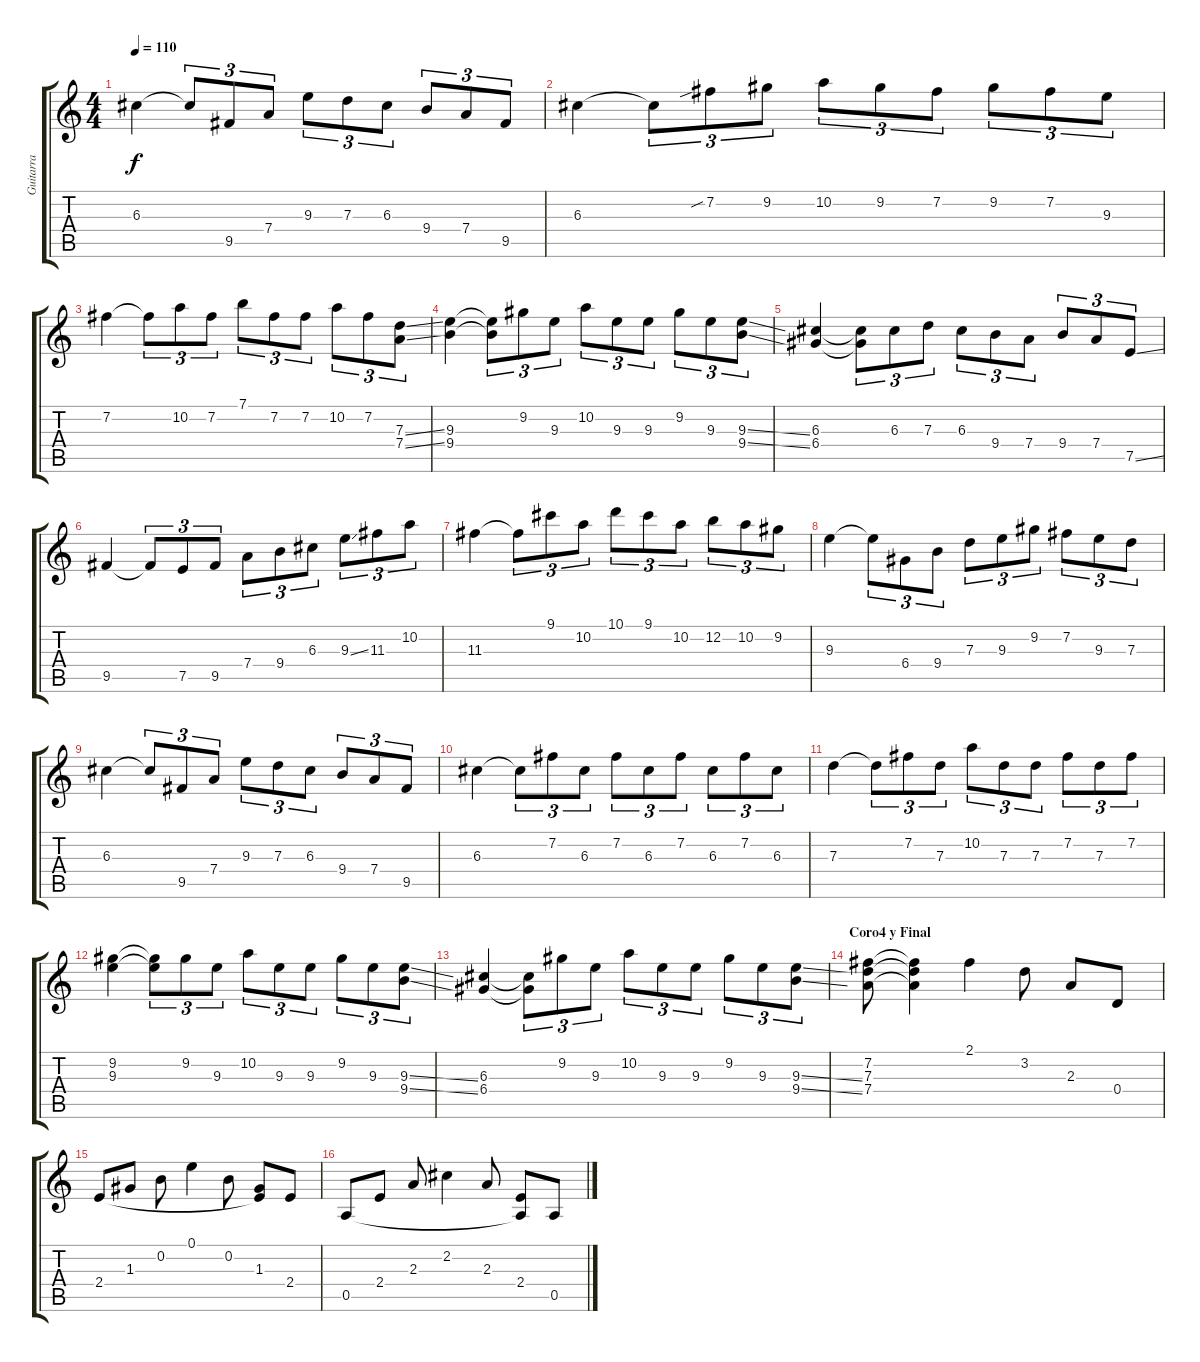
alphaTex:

\track ("Guitarra" "Guitarra") {instrument acousticguitarsteel}
\staff {score tabs}
\tuning (E4 B3 G3 D3 A2 E2) {hide}
\ts (4 4)
\tempo 110
\clef g2
\ks c
6.3.4{dy f} 6.3{t}.8{tu (3 2)} 9.5.8{tu (3 2)} 7.4.8{tu (3 2)} 9.3.8{tu (3 2)} 7.3.8{tu (3 2)} 6.3.8{tu (3 2)} 9.4.8{tu (3 2)} 7.4.8{tu (3 2)} 9.5.8{tu (3 2)} |
6.3.4 6.3{t}.8{tu (3 2)} 7.2{sib}.8{tu (3 2)} 9.2.8{tu (3 2)} 10.2.8{tu (3 2)} 9.2.8{tu (3 2)} 7.2.8{tu (3 2)} 9.2.8{tu (3 2)} 7.2.8{tu (3 2)} 9.3.8{tu (3 2)} |
7.2.4 7.2{t}.8{tu (3 2)} 10.2.8{tu (3 2)} 7.2.8{tu (3 2)} 7.1.8{tu (3 2)} 7.2.8{tu (3 2)} 7.2.8{tu (3 2)} 10.2.8{tu (3 2)} 7.2.8{tu (3 2)} (7.3{ss} 7.4{ss}).8{tu (3 2)} |
(9.3 9.4).4 (9.3{t} 9.4{t}).8{tu (3 2)} 9.2.8{tu (3 2)} 9.3.8{tu (3 2)} 10.2.8{tu (3 2)} 9.3.8{tu (3 2)} 9.3.8{tu (3 2)} 9.2.8{tu (3 2)} 9.3.8{tu (3 2)} (9.3{ss} 9.4{ss}).8{tu (3 2)} |
(6.3 6.4).4 (6.3{t} 6.4{t}).8{tu (3 2)} 6.3.8{tu (3 2)} 7.3.8{tu (3 2)} 6.3.8{tu (3 2)} 9.4.8{tu (3 2)} 7.4.8{tu (3 2)} 9.4.8{tu (3 2)} 7.4.8{tu (3 2)} 7.5{ss}.8{tu (3 2)} |
9.5.4 9.5{t}.8{tu (3 2)} 7.5.8{tu (3 2)} 9.5.8{tu (3 2)} 7.4.8{tu (3 2)} 9.4.8{tu (3 2)} 6.3.8{tu (3 2)} 9.3{ss}.8{tu (3 2)} 11.3.8{tu (3 2)} 10.2.8{tu (3 2)} |
11.3.4 11.3{t}.8{tu (3 2)} 9.1.8{tu (3 2)} 10.2.8{tu (3 2)} 10.1.8{tu (3 2)} 9.1.8{tu (3 2)} 10.2.8{tu (3 2)} 12.2.8{tu (3 2)} 10.2.8{tu (3 2)} 9.2.8{tu (3 2)} |
9.3.4 9.3{t}.8{tu (3 2)} 6.4.8{tu (3 2)} 9.4.8{tu (3 2)} 7.3.8{tu (3 2)} 9.3.8{tu (3 2)} 9.2.8{tu (3 2)} 7.2.8{tu (3 2)} 9.3.8{tu (3 2)} 7.3.8{tu (3 2)} |
6.3.4 6.3{t}.8{tu (3 2)} 9.5.8{tu (3 2)} 7.4.8{tu (3 2)} 9.3.8{tu (3 2)} 7.3.8{tu (3 2)} 6.3.8{tu (3 2)} 9.4.8{tu (3 2)} 7.4.8{tu (3 2)} 9.5.8{tu (3 2)} |
6.3.4 6.3{t}.8{tu (3 2)} 7.2.8{tu (3 2)} 6.3.8{tu (3 2)} 7.2.8{tu (3 2)} 6.3.8{tu (3 2)} 7.2.8{tu (3 2)} 6.3.8{tu (3 2)} 7.2.8{tu (3 2)} 6.3.8{tu (3 2)} |
7.3.4 7.3{t}.8{tu (3 2)} 7.2.8{tu (3 2)} 7.3.8{tu (3 2)} 10.2.8{tu (3 2)} 7.3.8{tu (3 2)} 7.3.8{tu (3 2)} 7.2.8{tu (3 2)} 7.3.8{tu (3 2)} 7.2.8{tu (3 2)} |
(9.2 9.3).4 (9.2{t} 9.3{t}).8{tu (3 2)} 9.2.8{tu (3 2)} 9.3.8{tu (3 2)} 10.2.8{tu (3 2)} 9.3.8{tu (3 2)} 9.3.8{tu (3 2)} 9.2.8{tu (3 2)} 9.3.8{tu (3 2)} (9.3{ss} 9.4{ss}).8{tu (3 2)} |
(6.3 6.4).4 (6.3{t} 6.4{t}).8{tu (3 2)} 9.2.8{tu (3 2)} 9.3.8{tu (3 2)} 10.2.8{tu (3 2)} 9.3.8{tu (3 2)} 9.3.8{tu (3 2)} 9.2.8{tu (3 2)} 9.3.8{tu (3 2)} (9.3{ss} 9.4{ss}).8{tu (3 2)} |
\section ("" "Coro4 y Final")
(7.2 7.3 7.4).8 (7.2{t} 7.3{t} 7.4{t}).4 2.1.4 3.2.8 2.3.8 0.4.8 |
2.4.8 1.3.8 0.2.8 0.1.4 0.2.8 (1.3 2.4{t}).8 2.4.8 |
0.5.8 2.4.8 2.3.8 2.2.4 2.3.8 (2.4 0.5{t}).8 0.5.8
